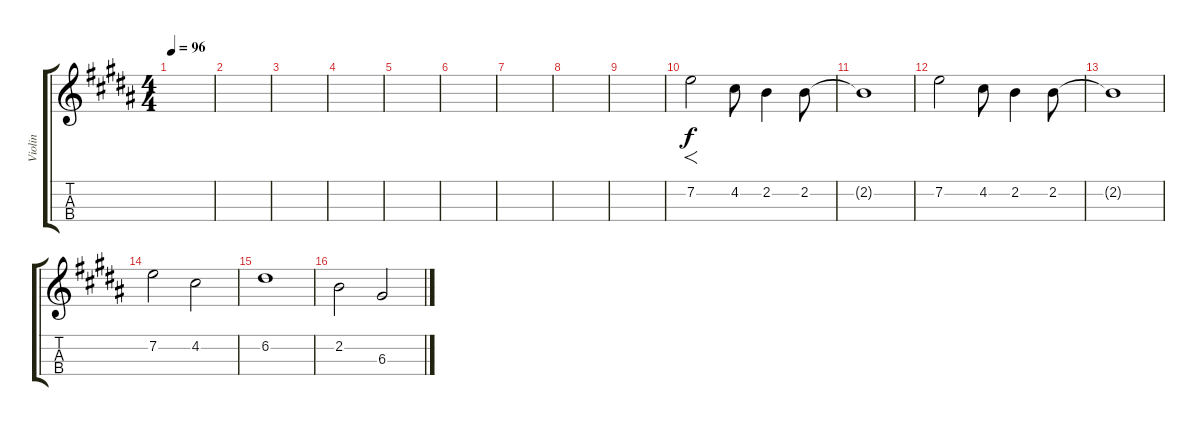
\track ("Violin" "Violin") {instrument violin}
\staff {score tabs}
\tuning (E5 A4 D4 G3) {hide}
\ts (4 4)
\tempo 96
\clef g2
\ks b
|
|
|
|
|
|
|
|
|
7.2.2{f} 4.2.8 2.2.4 2.2.8 |
2.2{t}.1 |
7.2.2 4.2.8 2.2.4 2.2.8 |
2.2{t}.1 |
7.2.2 4.2.2 |
6.2.1 |
2.2.2 6.3.2
